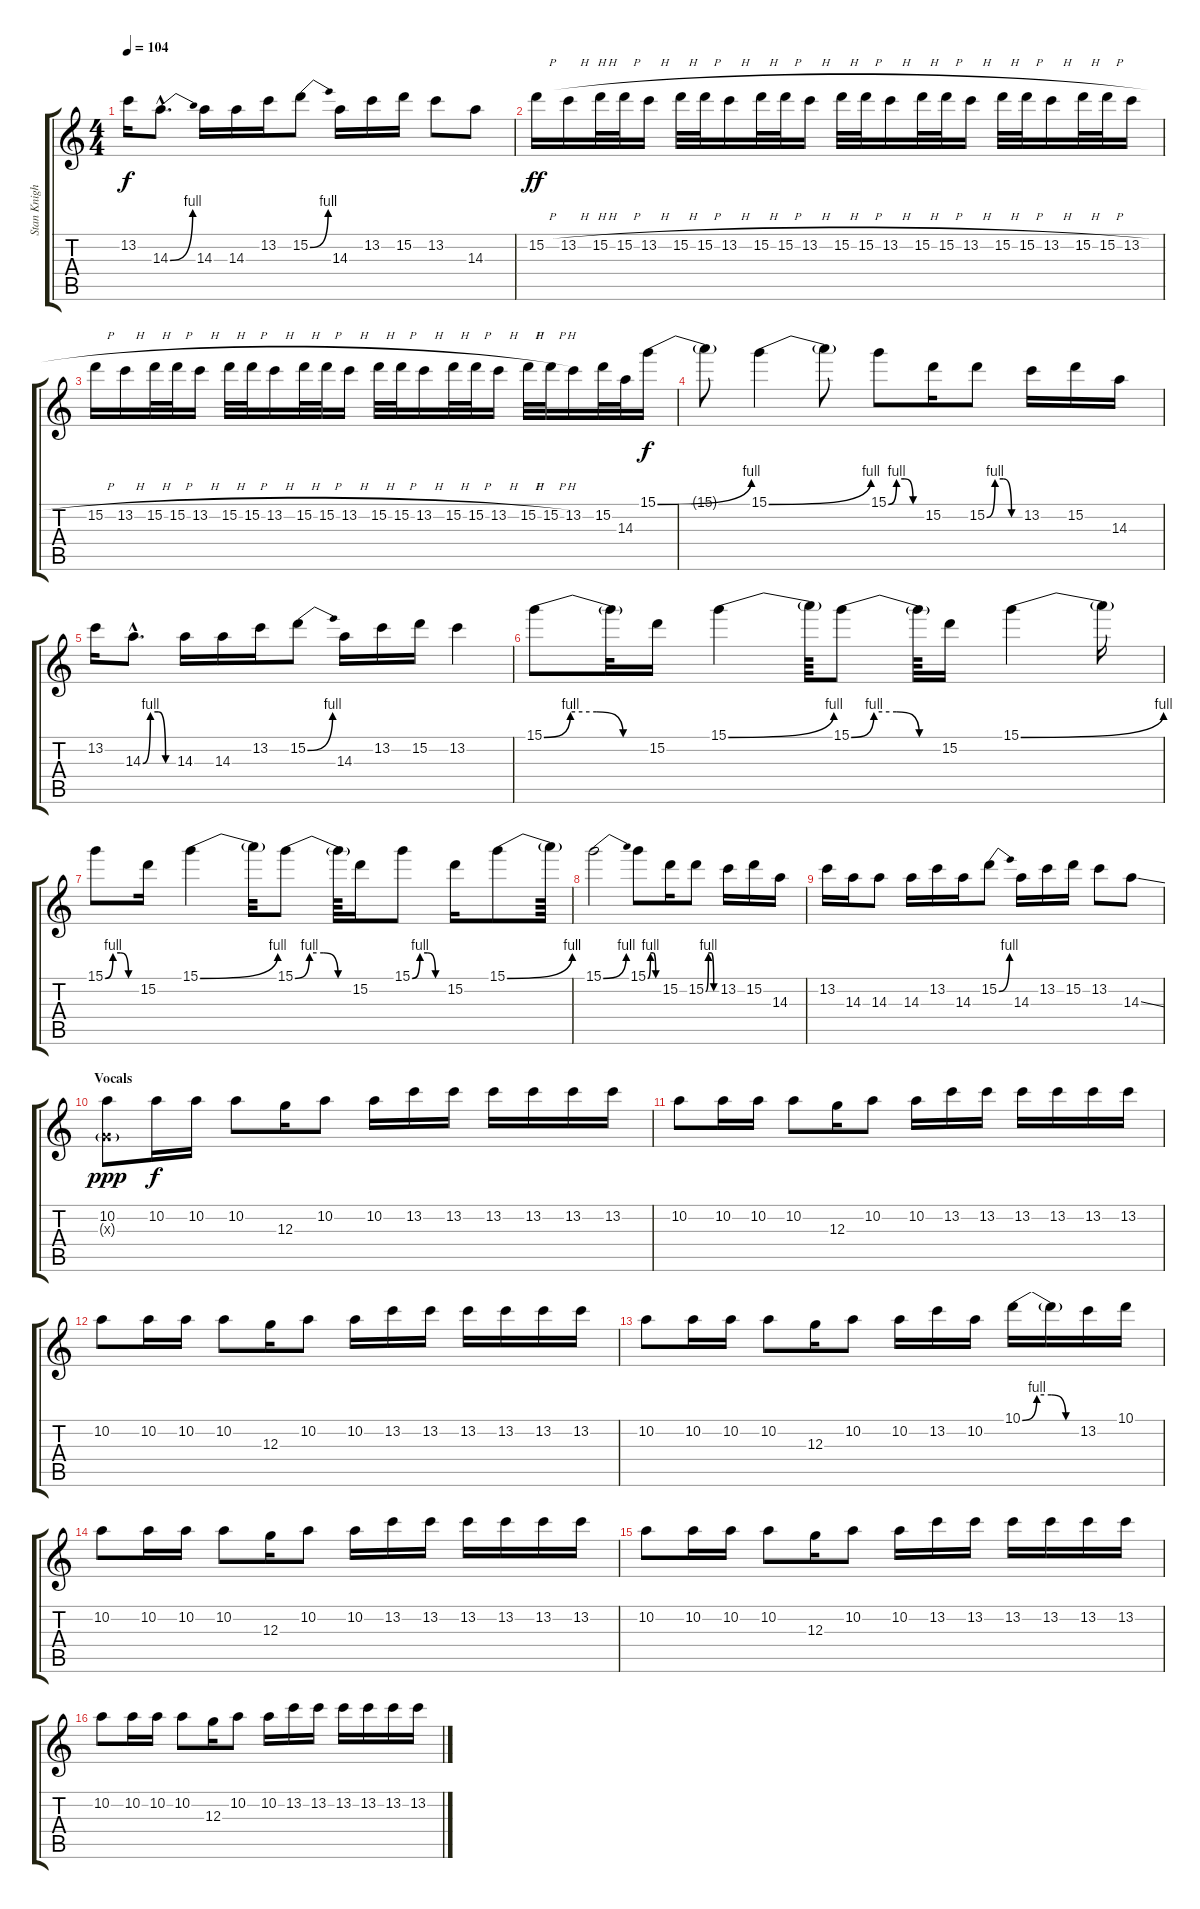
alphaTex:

\track ("Stan Knight " "Stan Knigh") {instrument distortionguitar}
\staff {score tabs}
\tuning (E4 B3 G3 D3 A2 E2) {hide}
\ts (4 4)
\tempo 104
\clef g2
\ks c
13.2.16{dy f} 14.3{be (bend 0 0 60 4) hac}.8{d} 14.3.16 14.3.16 13.2.16 15.2{be (bend 0 0 60 4)}.8 14.3.16 13.2.16 15.2.16 13.2.8 14.3.8 |
15.2{h}.16{dy ff} 13.2{h}.16 15.2{h}.32 15.2{h}.32 13.2{h}.16 15.2{h}.32 15.2{h}.32 13.2{h}.16 15.2{h}.32 15.2{h}.32 13.2{h}.16 15.2{h}.32 15.2{h}.32 13.2{h}.16 15.2{h}.32 15.2{h}.32 13.2{h}.16 15.2{h}.32 15.2{h}.32 13.2{h}.16 15.2{h}.32 15.2{h}.32 13.2{h}.16 |
15.2{h}.16 13.2{h}.16 15.2{h}.32 15.2{h}.32 13.2{h}.16 15.2{h}.32 15.2{h}.32 13.2{h}.16 15.2{h}.32 15.2{h}.32 13.2{h}.16 15.2{h}.32 15.2{h}.32 13.2{h}.16 15.2{h}.32 15.2{h}.32 13.2{h}.16 15.2{h}.32 15.2{h}.32 13.2.16 15.2.32 14.3.32 15.1{be (bend 0 0 60 4)}.16{dy f} |
15.1{t}.8 15.1{be (bend 0 0 60 4)}.4 15.1{t}.8 15.1{be (custom 0 0 15 4 30 4 45 0 60 0)}.8 15.2.16 15.2{be (custom 0 0 15 4 30 4 45 0 60 0)}.8 13.2.16 15.2.16 14.3.16 |
13.2.16 14.3{be (custom 0 0 15 4 30 4 45 0 60 0) hac}.8{d} 14.3.16 14.3.16 13.2.16 15.2{be (bend 0 0 60 4)}.8 14.3.16 13.2.16 15.2.16 13.2.4 |
15.1{be (custom 0 0 15 4 30 4 45 0 60 0)}.8 15.1{t}.32 15.2.16 15.1{be (bend 0 0 60 4)}.4 15.1{t}.64 15.1{be (custom 0 0 15 4 30 4 45 0 60 0)}.8 15.1{t}.64 15.2.16 15.1{be (bend 0 0 60 4)}.4 15.1{t}.16 |
15.1{be (custom 0 0 15 4 30 4 45 0 60 0)}.8 15.2.16 15.1{be (bend 0 0 60 4)}.4 15.1{t}.32 15.1{be (custom 0 0 15 4 30 4 45 0 60 0)}.8 15.1{t}.64 15.2.16 15.1{be (custom 0 0 15 4 30 4 45 0 60 0)}.8 15.2.16 15.1{be (bend 0 0 60 4)}.8 15.1{t}.64 |
15.1{be (bend 0 0 60 4)}.2 15.1{be (custom 0 0 15 4 30 4 45 0 60 0)}.8 15.2.16 15.2{be (custom 0 0 15 4 30 4 45 0 60 0)}.8 13.2.16 15.2.16 14.3.16 |
13.2.16 14.3.16 14.3.8 14.3.16 13.2.16 14.3.16 15.2{be (bend 0 0 60 4)}.8 14.3.16 13.2.16 15.2.16 13.2.8 14.3{ss}.8 |
\section ("" "Vocals")
(10.2 0.3{g x}).8{dy ppp} 10.2.16{dy f} 10.2.16 10.2.8 12.3.16 10.2.8 10.2.16 13.2.16 13.2.16 13.2.16 13.2.16 13.2.16 13.2.16 |
10.2.8 10.2.16 10.2.16 10.2.8 12.3.16 10.2.8 10.2.16 13.2.16 13.2.16 13.2.16 13.2.16 13.2.16 13.2.16 |
10.2.8 10.2.16 10.2.16 10.2.8 12.3.16 10.2.8 10.2.16 13.2.16 13.2.16 13.2.16 13.2.16 13.2.16 13.2.16 |
10.2.8 10.2.16 10.2.16 10.2.8 12.3.16 10.2.8 10.2.16 13.2.16 10.2.16 10.1{be (custom 0 0 15 4 30 4 45 0 60 0)}.16 10.1{t}.16 13.2.16 10.1.16 |
10.2.8 10.2.16 10.2.16 10.2.8 12.3.16 10.2.8 10.2.16 13.2.16 13.2.16 13.2.16 13.2.16 13.2.16 13.2.16 |
10.2.8 10.2.16 10.2.16 10.2.8 12.3.16 10.2.8 10.2.16 13.2.16 13.2.16 13.2.16 13.2.16 13.2.16 13.2.16 |
10.2.8 10.2.16 10.2.16 10.2.8 12.3.16 10.2.8 10.2.16 13.2.16 13.2.16 13.2.16 13.2.16 13.2.16 13.2.16
